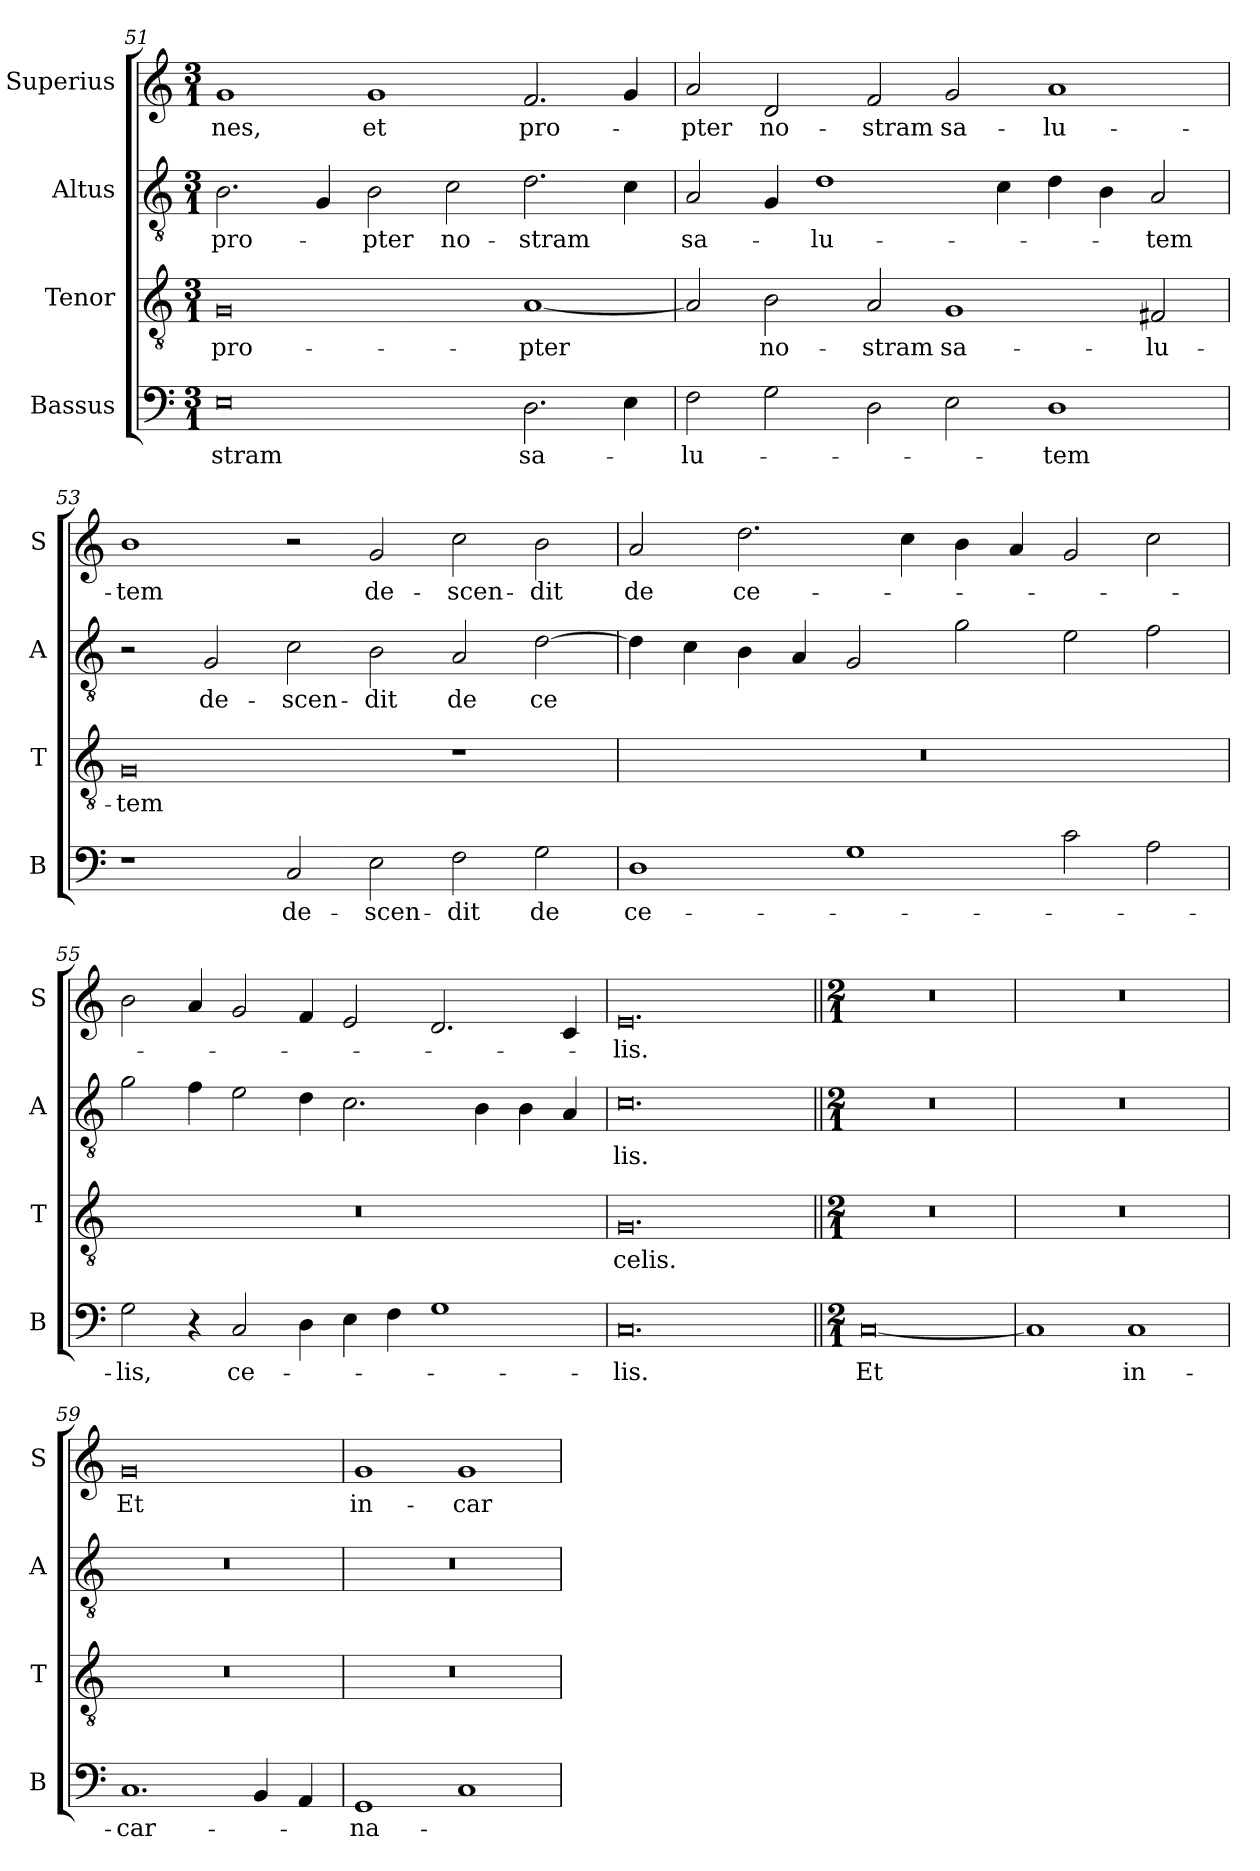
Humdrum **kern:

**kern	**text	**kern	**text	**kern	**text	**kern	**text
*part4	*part4	*part3	*part3	*part2	*part2	*part1	*part1
*staff4	*staff4	*staff3	*staff3	*staff2	*staff2	*staff1	*staff1
*I"Bassus	*	*I"Tenor	*	*I"Altus	*	*I"Superius	*
*I'B	*	*I'T	*	*I'A	*	*I'S	*
*clefF4	*	*clefGv2	*	*clefGv2	*	*clefG2	*
*k[]	*	*k[]	*	*k[]	*	*k[]	*
*M3/1	*	*M3/1	*	*M3/1	*	*M3/1	*
=51	=51	=51	=51	=51	=51	=51	=51
!	!LO:LY:i	!	!	!	!	!	!
0E	-stram	0G	pro-	2.B	pro-	1g	-nes,
.	.	.	.	4G	.	.	.
.	.	.	.	2B	-pter	1g	et
.	.	.	.	2c	no-	.	.
!	!LO:LY:i	!	!	!	!	!	!
2.D	sa-	[1A	-pter	2.d	-stram	2.f	pro-
4E	.	.	.	4c	.	4g	.
=52	=52	=52	=52	=52	=52	=52	=52
!	!LO:LY:i	!	!	!	!	!	!
2F	-lu-	2A]	.	2A	sa-	2a	-pter
!	!	!	!LO:LY:i	!	!	!	!
2G	.	2B	no-	4G	.	2d	no-
.	.	.	.	1d	-lu-	.	.
!	!	!	!LO:LY:i	!	!	!	!
2D	.	2A	-stram	.	.	2f	-stram
!	!	!	!LO:LY:i	!	!	!	!
2E	.	1G	sa-	.	.	2g	sa-
.	.	.	.	4c	.	.	.
!	!LO:LY:i	!	!	!	!	!	!
1D	-tem	.	.	4d	.	1a	-lu-
.	.	.	.	4B	.	.	.
!	!	!	!LO:LY:i	!	!	!	!
.	.	2F#X	-lu-	2A	-tem	.	.
=53	=53	=53	=53	=53	=53	=53	=53
!	!	!	!LO:LY:i	!	!	!	!
1r	.	0G	-tem	2r	.	1b	-tem
.	.	.	.	2G	de-	.	.
2C	de-	.	.	2c	-scen-	2r	.
2E	-scen-	.	.	2B	-dit	2g	de-
2F	-dit	1r	.	2A	de	2cc	-scen-
2G	de	.	.	[2d	ce	2b	-dit
=54	=54	=54	=54	=54	=54	=54	=54
1D	ce-	0.r	.	4d]	.	2a	de
.	.	.	.	4c	.	.	.
.	.	.	.	4B	.	2.dd	ce-
.	.	.	.	4A	.	.	.
1G	.	.	.	2G	.	.	.
.	.	.	.	.	.	4cc	.
.	.	.	.	2g	.	4b	.
.	.	.	.	.	.	4a	.
2c	.	.	.	2e	.	2g	.
2A	.	.	.	2f	.	2cc	.
=55	=55	=55	=55	=55	=55	=55	=55
2G	-lis,	0.r	.	2g	.	2b	.
4r	.	.	.	4f	.	4a	.
!	!LO:LY:i	!	!	!	!	!	!
2C	ce-	.	.	2e	.	2g	.
4D	.	.	.	4d	.	4f	.
4E	.	.	.	2.c	.	2e	.
4F	.	.	.	.	.	.	.
1G	.	.	.	.	.	2.d	.
.	.	.	.	4B	.	.	.
.	.	.	.	4B	.	.	.
.	.	.	.	4A	.	4c	.
=56	=56	=56	=56	=56	=56	=56	=56
!	!LO:LY:i	!	!	!	!	!	!
0.C	-lis.	0.G	celis.	0.c	lis.	0.e	-lis.
=57||	=57||	=57||	=57||	=57||	=57||	=57||	=57||
*M2/1	*	*M2/1	*	*M2/1	*	*M2/1	*
[0C	Et	0r	.	0r	.	0r	.
=58	=58	=58	=58	=58	=58	=58	=58
1C]	.	0r	.	0r	.	0r	.
1C	in-	.	.	.	.	.	.
=59	=59	=59	=59	=59	=59	=59	=59
1.C	-car-	0r	.	0r	.	0g	Et
4BB	.	.	.	.	.	.	.
4AA	.	.	.	.	.	.	.
=60	=60	=60	=60	=60	=60	=60	=60
1GG	-na-	0r	.	0r	.	1g	in-
1C	.	.	.	.	.	1g	-car-
=	=	=	=	=	=	=	=
*-	*-	*-	*-	*-	*-	*-	*-
